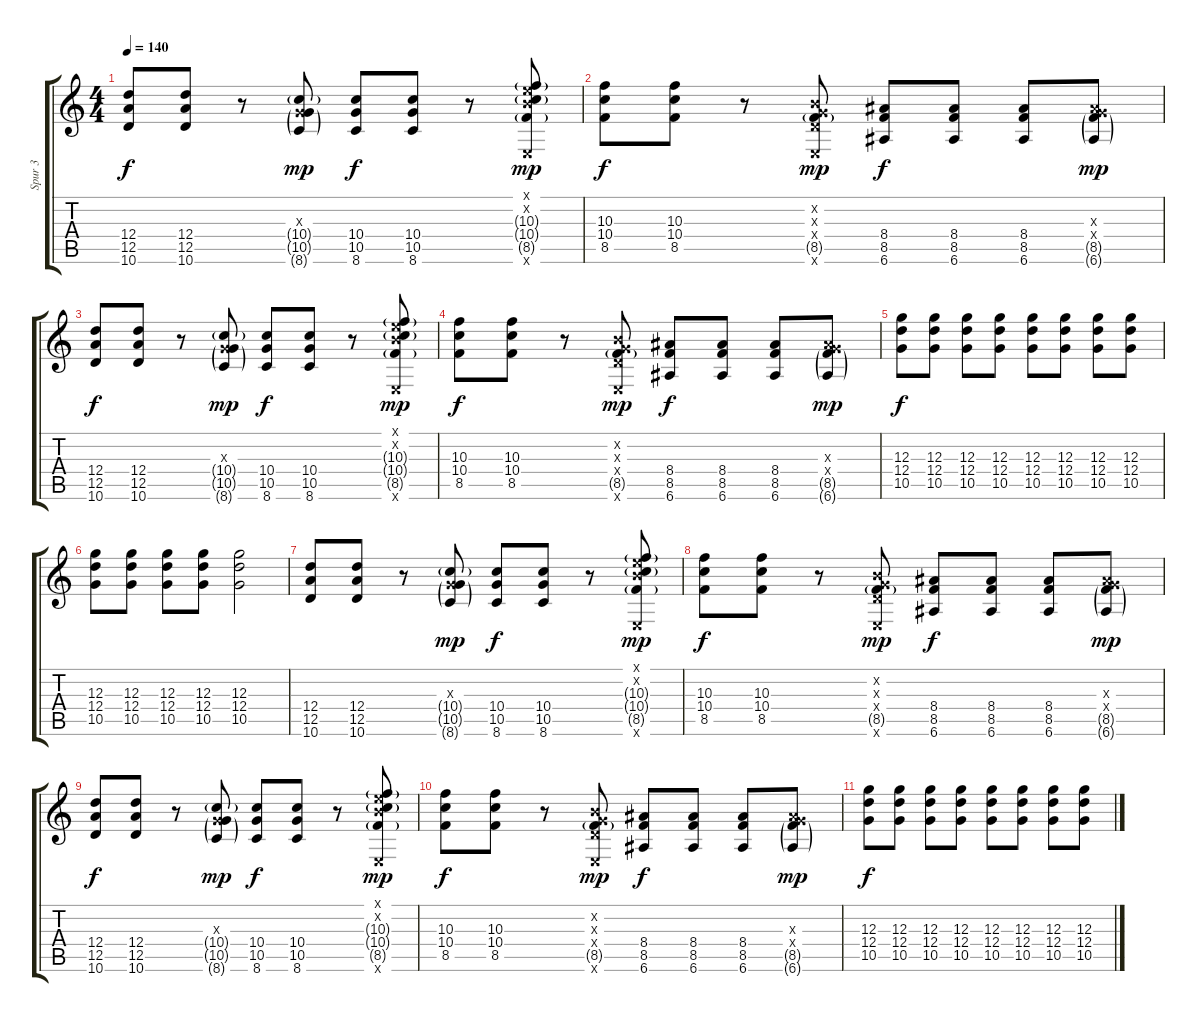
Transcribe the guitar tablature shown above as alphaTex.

\track ("Spur 3" "Spur 3") {instrument overdrivenguitar}
\staff {score tabs}
\tuning (E4 B3 G3 D3 A2 E2) {hide}
\ts (4 4)
\tempo 140
\clef g2
\ks c
(12.4 12.5 10.6).8{dy f} (12.4 12.5 10.6).8 r.8 (0.3{x} 10.4{g} 10.5{g} 8.6{g}).8{dy mp} (10.4 10.5 8.6).8{dy f} (10.4 10.5 8.6).8 r.8 (0.1{x} 0.2{x} 10.3{g} 10.4{g} 8.5{g} 0.6{x}).8{dy mp} |
(10.3 10.4 8.5).8{dy f} (10.3 10.4 8.5).8 r.8 (0.2{x} 0.3{x} 0.4{x} 8.5{g} 0.6{x}).8{dy mp} (8.4 8.5 6.6).8{dy f} (8.4 8.5 6.6).8 (8.4 8.5 6.6).8 (0.3{x} 8.4{x} 8.5{g} 6.6{g}).8{dy mp} |
(12.4 12.5 10.6).8{dy f} (12.4 12.5 10.6).8 r.8 (0.3{x} 10.4{g} 10.5{g} 8.6{g}).8{dy mp} (10.4 10.5 8.6).8{dy f} (10.4 10.5 8.6).8 r.8 (0.1{x} 0.2{x} 10.3{g} 10.4{g} 8.5{g} 0.6{x}).8{dy mp} |
(10.3 10.4 8.5).8{dy f} (10.3 10.4 8.5).8 r.8 (0.2{x} 0.3{x} 0.4{x} 8.5{g} 0.6{x}).8{dy mp} (8.4 8.5 6.6).8{dy f} (8.4 8.5 6.6).8 (8.4 8.5 6.6).8 (0.3{x} 8.4{x} 8.5{g} 6.6{g}).8{dy mp} |
(12.3 12.4 10.5).8{dy f} (12.3 12.4 10.5).8 (12.3 12.4 10.5).8 (12.3 12.4 10.5).8 (12.3 12.4 10.5).8 (12.3 12.4 10.5).8 (12.3 12.4 10.5).8 (12.3 12.4 10.5).8 |
(12.3 12.4 10.5).8 (12.3 12.4 10.5).8 (12.3 12.4 10.5).8 (12.3 12.4 10.5).8 (12.3 12.4 10.5).2 |
(12.4 12.5 10.6).8 (12.4 12.5 10.6).8 r.8 (0.3{x} 10.4{g} 10.5{g} 8.6{g}).8{dy mp} (10.4 10.5 8.6).8{dy f} (10.4 10.5 8.6).8 r.8 (0.1{x} 0.2{x} 10.3{g} 10.4{g} 8.5{g} 0.6{x}).8{dy mp} |
(10.3 10.4 8.5).8{dy f} (10.3 10.4 8.5).8 r.8 (0.2{x} 0.3{x} 0.4{x} 8.5{g} 0.6{x}).8{dy mp} (8.4 8.5 6.6).8{dy f} (8.4 8.5 6.6).8 (8.4 8.5 6.6).8 (0.3{x} 8.4{x} 8.5{g} 6.6{g}).8{dy mp} |
(12.4 12.5 10.6).8{dy f} (12.4 12.5 10.6).8 r.8 (0.3{x} 10.4{g} 10.5{g} 8.6{g}).8{dy mp} (10.4 10.5 8.6).8{dy f} (10.4 10.5 8.6).8 r.8 (0.1{x} 0.2{x} 10.3{g} 10.4{g} 8.5{g} 0.6{x}).8{dy mp} |
(10.3 10.4 8.5).8{dy f} (10.3 10.4 8.5).8 r.8 (0.2{x} 0.3{x} 0.4{x} 8.5{g} 0.6{x}).8{dy mp} (8.4 8.5 6.6).8{dy f} (8.4 8.5 6.6).8 (8.4 8.5 6.6).8 (0.3{x} 8.4{x} 8.5{g} 6.6{g}).8{dy mp} |
(12.3 12.4 10.5).8{dy f} (12.3 12.4 10.5).8 (12.3 12.4 10.5).8 (12.3 12.4 10.5).8 (12.3 12.4 10.5).8 (12.3 12.4 10.5).8 (12.3 12.4 10.5).8 (12.3 12.4 10.5).8
